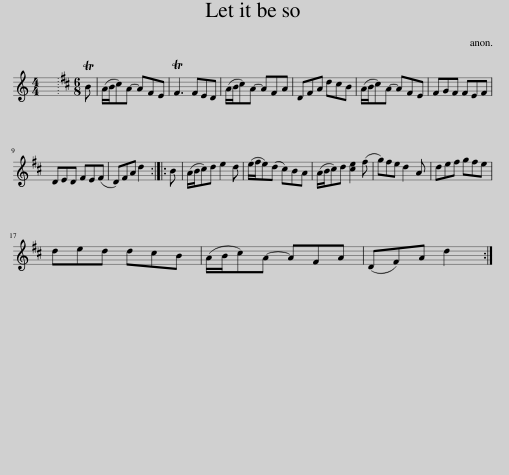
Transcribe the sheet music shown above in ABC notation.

X:1
L:1/8
M:4/4
I:linebreak $
K:C
V:1 treble
V:1
 x8 |[K:D][M:6/8] TB | (A/B/c)A- AFE | TF3 FED | (A/B/c)A- AFA | %5
 DFA dcB | (A/B/c)A- AFE | FGF FEF |$ DED FE(F | D)FA d2 :: %10
 B | (A/B/c)d e2 d | (e/f/e)(d c)BA | (A/B/c)d [ce]2 (f | g)fe d2 A | %15
 def gfe |$ ded dcB | (A/B/c)A- AFA | (DF)A d2 :| %19
